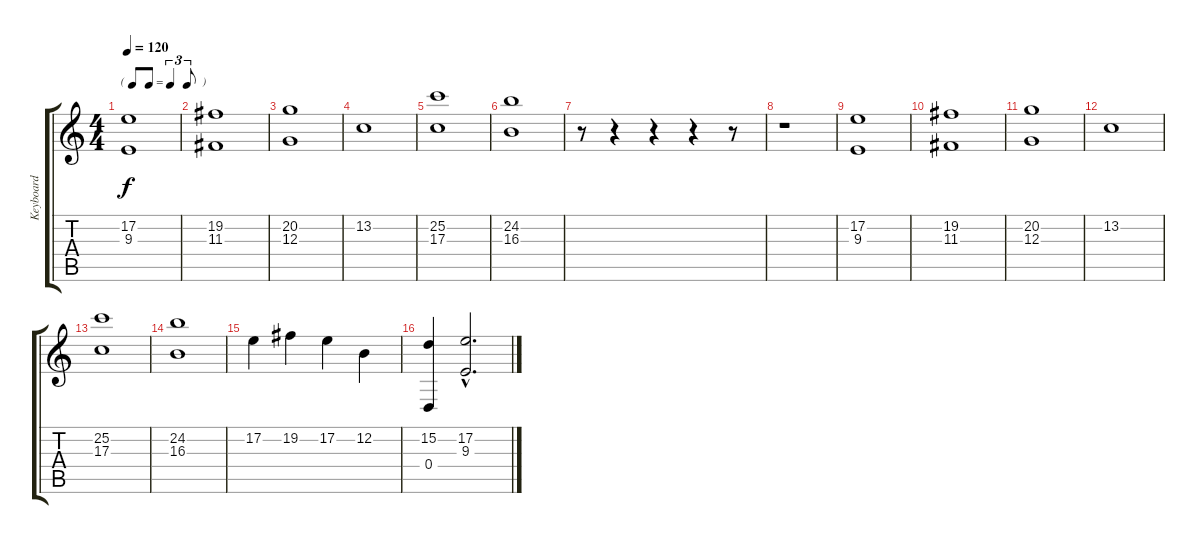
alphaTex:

\track ("Keyboard" "Keyboard") {instrument stringensemble1}
\staff {score tabs}
\tuning (E4 B3 G3 D3 A2 E2) {hide}
\ts (4 4)
\tf triplet8th
\tempo 120
\clef g2
\ks c
(17.2 9.3).1{dy f} |
(19.2 11.3).1 |
(20.2 12.3).1 |
13.2.1 |
(25.2 17.3).1 |
(24.2 16.3).1 |
r.8 r.4 r.4 r.4 r.8 |
r.1 |
(17.2 9.3).1 |
(19.2 11.3).1 |
(20.2 12.3).1 |
13.2.1 |
(25.2 17.3).1 |
(24.2 16.3).1 |
17.2.4 19.2.4 17.2.4 12.2.4 |
(15.2 0.4).4 (17.2{hac} 9.3{hac}).2{d}
